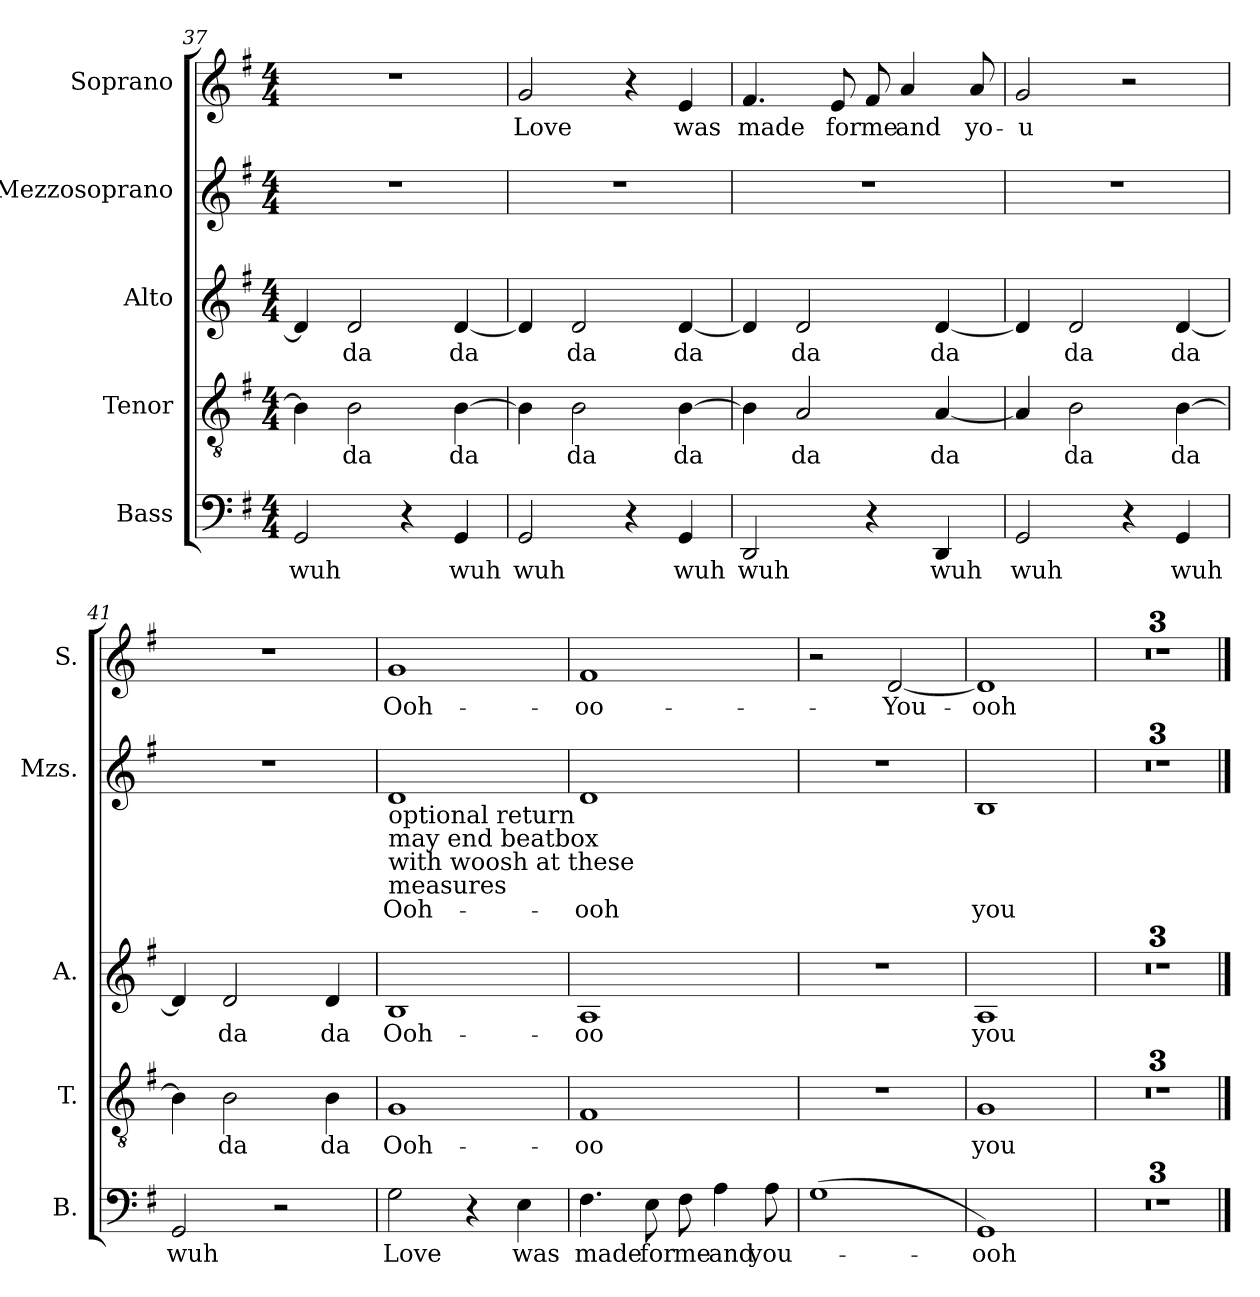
**kern	**text	**kern	**text	**kern	**text	**kern	**text	**kern	**text
*part5	*part5	*part4	*part4	*part3	*part3	*part2	*part2	*part1	*part1
*staff5	*staff5	*staff4	*staff4	*staff3	*staff3	*staff2	*staff2	*staff1	*staff1
*I"Bass	*	*I"Tenor	*	*I"Alto	*	*I"Mezzosoprano	*	*I"Soprano	*
*I'B.	*	*I'T.	*	*I'A.	*	*I'Mzs.	*	*I'S.	*
!!LO:PB:g=z
*clefF4	*	*clefGv2	*	*clefG2	*	*clefG2	*	*clefG2	*
*k[f#]	*	*k[f#]	*	*k[f#]	*	*k[f#]	*	*k[f#]	*
*G:	*	*G:	*	*G:	*	*G:	*	*G:	*
*M4/4	*	*M4/4	*	*M4/4	*	*M4/4	*	*M4/4	*
=37	=37	=37	=37	=37	=37	=37	=37	=37	=37
2GG/	wuh	4B\]	.	4d/]	.	1r	.	1r	.
.	.	2B\	da	2d/	da	.	.	.	.
4r	.	.	.	.	.	.	.	.	.
4GG/	wuh	[4B\	da	[4d/	da	.	.	.	.
=38	=38	=38	=38	=38	=38	=38	=38	=38	=38
2GG/	wuh	4B\]	.	4d/]	.	1r	.	2g/	-Love
.	.	2B\	da	2d/	da	.	.	.	.
4r	.	.	.	.	.	.	.	4r	.
4GG/	wuh	[4B\	da	[4d/	da	.	.	4e/	was
=39	=39	=39	=39	=39	=39	=39	=39	=39	=39
2DD/	wuh	4B\]	.	4d/]	.	1r	.	4.f#/	made
.	.	2A/	da	2d/	da	.	.	.	.
.	.	.	.	.	.	.	.	8e/	for
4r	.	.	.	.	.	.	.	8f#/	me
.	.	.	.	.	.	.	.	4a/	and
4DD/	wuh	[4A/	da	[4d/	da	.	.	.	.
.	.	.	.	.	.	.	.	8a/	yo-
=40	=40	=40	=40	=40	=40	=40	=40	=40	=40
2GG/	wuh	4A/]	.	4d/]	.	1r	.	2g/	-u
.	.	2B\	da	2d/	da	.	.	.	.
4r	.	.	.	.	.	.	.	2r	.
4GG/	wuh	[4B\	da	[4d/	da	.	.	.	.
=41	=41	=41	=41	=41	=41	=41	=41	=41	=41
2GG/	wuh	4B\]	.	4d/]	.	1r	.	1r	.
.	.	2B\	da	2d/	da	.	.	.	.
2r	.	.	.	.	.	.	.	.	.
.	.	4B\	da	4d/	da	.	.	.	.
!!LO:PB:g=z
=42	=42	=42	=42	=42	=42	=42	=42	=42	=42
!	!	!	!	!	!	!LO:TX:b:t=optional return\nmay end beatbox\nwith woosh at these\nmeasures	!	!	!
2G\	Love	1G	Ooh-	1B	Ooh-	1d	Ooh-	1g	Ooh-
4r	.	.	.	.	.	.	.	.	.
4E\	was	.	.	.	.	.	.	.	.
=43	=43	=43	=43	=43	=43	=43	=43	=43	=43
4.F#\	made	1F#	-oo	1A	-oo	1d	-ooh	1f#	-oo-
8E\	for	.	.	.	.	.	.	.	.
8F#\	me	.	.	.	.	.	.	.	.
4A\	and	.	.	.	.	.	.	.	.
8A\	you-	.	.	.	.	.	.	.	.
=44	=44	=44	=44	=44	=44	=44	=44	=44	=44
(1G	.	1r	.	1r	.	1r	.	2r	.
.	.	.	.	.	.	.	.	[2d/	-You-
=45	=45	=45	=45	=45	=45	=45	=45	=45	=45
1GG)	-ooh	1G	you	1A	you	1B	you	1d]	-ooh
=46	=46	=46	=46	=46	=46	=46	=46	=46	=46
1r	.	1r	.	1r	.	1r	.	1r	.
!!LO:PB:g=z
=47	=47	=47	=47	=47	=47	=47	=47	=47	=47
1r	.	1r	.	1r	.	1r	.	1r	.
=48	=48	=48	=48	=48	=48	=48	=48	=48	=48
1r	.	1r	.	1r	.	1r	.	1r	.
==	==	==	==	==	==	==	==	==	==
*-	*-	*-	*-	*-	*-	*-	*-	*-	*-
